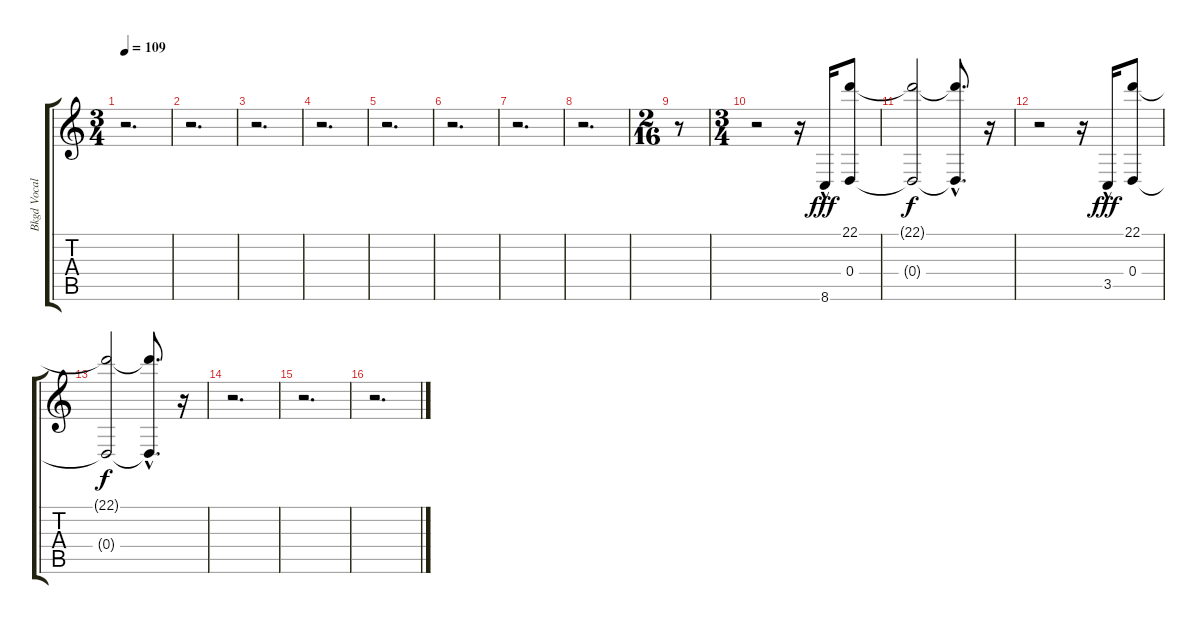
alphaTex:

\track ("Bkgd Vocal" "Bkgd Vocal") {instrument choiraahs}
\staff {score tabs}
\tuning (E4 B3 G3 D3 A2 E2) {hide}
\ts (3 4)
\tempo 109
\clef g2
\ks c
r.2{d dy fff} |
r.2{d} |
r.2{d} |
r.2{d} |
r.2{d} |
r.2{d} |
r.2{d} |
r.2{d} |
\ts (2 16)
r.8 |
\ts (3 4)
r.2 r.16 8.6{hac}.16 (22.1 0.4).8 |
(22.1{t} 0.4{t}).2{dy f} (22.1{hac t} 0.4{hac t}).8{d} r.16 |
r.2 r.16 3.5{hac}.16{dy fff} (22.1 0.4).8 |
(22.1{t} 0.4{t}).2{dy f} (22.1{hac t} 0.4{hac t}).8{d} r.16 |
r.2{d} |
r.2{d} |
r.2{d}
